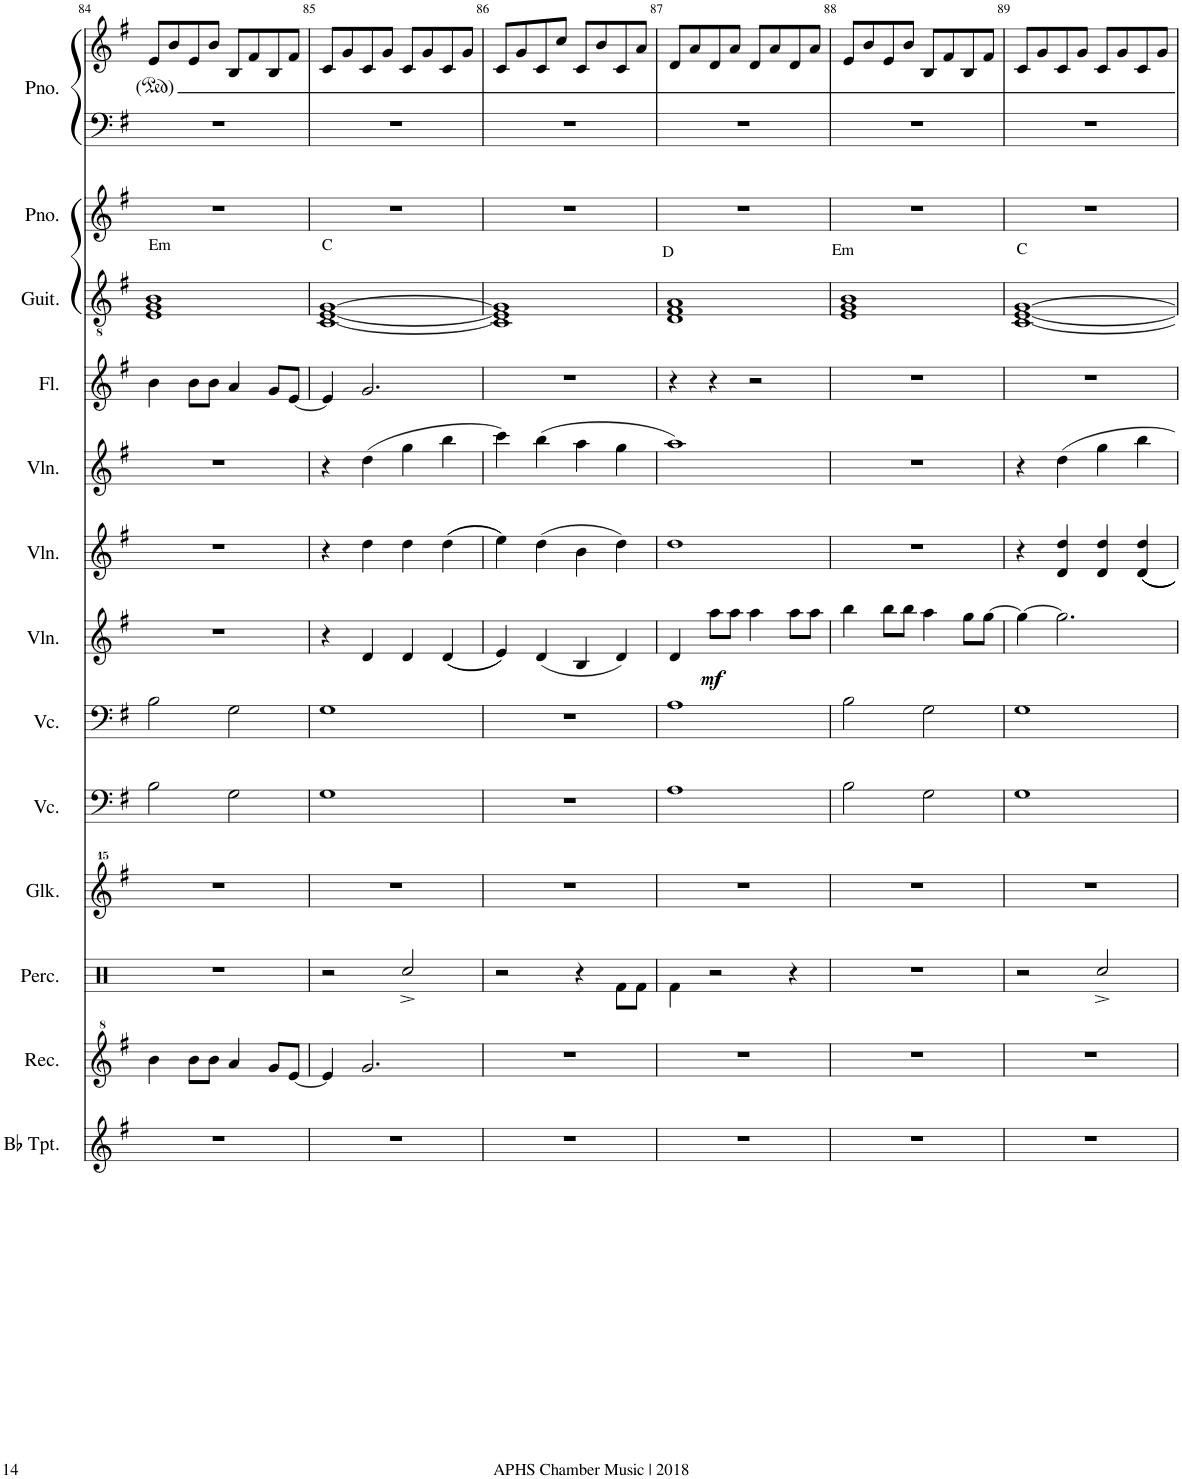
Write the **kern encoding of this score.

**kern	**kern	**kern	**kern	**kern	**kern	**kern	**dynam	**kern	**kern	**kern	**kern	**kern	**kern	**kern
*part13	*part12	*part11	*part10	*part9	*part8	*part7	*part7	*part6	*part5	*part4	*part3	*part2	*part1	*part1
*staff14	*staff13	*staff12	*staff11	*staff10	*staff9	*staff8	*staff8	*staff7	*staff6	*staff5	*staff4	*staff3	*staff2	*staff1
*I"Bb Trumpet	*I"Recorder	*I"Percussion	*I"Glockenspiel	*I"Cello 2	*I"Cello 1	*I"Violin 3	*	*I"Violin 2	*I"Violin 1	*I"Flute	*I"Classical Guitar	*I"Grand Piano	*I"Grand Piano	*
*I'Bb Tpt.	*I'Rec.	*I'Perc.	*I'Glk.	*	*	*I'Vln.	*	*I'Vln.	*I'Vln.	*I'Fl.	*I'Guit.	*I'Pno.	*I'Pno.	*
!!LO:PB:g=z
*clefG2	*clefG^2	*clefX	*clefG^^2	*clefF4	*clefF4	*clefG2	*	*clefG2	*clefG2	*clefG2	*clefGv2	*clefG2	*clefF4	*clefG2
*ITrd1c2	*	*	*	*	*	*	*	*	*	*	*	*	*	*
*k[f#]	*k[f#]	*k[]	*k[f#]	*k[f#]	*k[f#]	*k[f#]	*	*k[f#]	*k[f#]	*k[f#]	*k[f#]	*k[f#]	*k[f#]	*k[f#]
*M2/2	*M2/2	*M2/2	*M2/2	*M2/2	*M2/2	*M2/2	*	*M2/2	*M2/2	*M2/2	*M2/2	*M2/2	*M2/2	*M2/2
*met(c|)	*met(c|)	*met(c|)	*met(c|)	*met(c|)	*met(c|)	*met(c|)	*	*met(c|)	*met(c|)	*met(c|)	*met(c|)	*met(c|)	*met(c|)	*met(c|)
=84	=84	=84	=84	=84	=84	=84	=84	=84	=84	=84	=84	=84	=84	=84
!	!	!	!	!	!	!	!	!	!	!	!LO:TX:a:t=Em	!	!	!
1r	4bb\	1r	1r	2B\	2B\	1r	.	1r	1r	4b\	1E 1G 1B	1r	1r	8e/L
.	.	.	.	.	.	.	.	.	.	.	.	.	.	8b/
.	8bb\L	.	.	.	.	.	.	.	.	8b\L	.	.	.	8e/
.	8bb\J	.	.	.	.	.	.	.	.	8b\J	.	.	.	8b/J
.	4aa/	.	.	2G\	2G\	.	.	.	.	4a/	.	.	.	8B/L
.	.	.	.	.	.	.	.	.	.	.	.	.	.	8f#/
.	8gg/L	.	.	.	.	.	.	.	.	8g/L	.	.	.	8B/
.	[8ee/J	.	.	.	.	.	.	.	.	[8e/J	.	.	.	8f#/J
=85	=85	=85	=85	=85	=85	=85	=85	=85	=85	=85	=85	=85	=85	=85
!	!	!	!	!	!	!	!	!	!	!	!LO:TX:a:t=C	!	!	!
1r	4ee/]	2r	1r	1G	1G	4r	.	4r	4r	4e/]	[1C [1E [1G	1r	1r	8c/L
.	.	.	.	.	.	.	.	.	.	.	.	.	.	8g/
.	2.gg/	.	.	.	.	4d/	.	4dd\	(4dd\	2.g/	.	.	.	8c/
.	.	.	.	.	.	.	.	.	.	.	.	.	.	8g/J
.	.	2Rcc^/	.	.	.	4d/	.	4dd\	4gg\	.	.	.	.	8c/L
.	.	.	.	.	.	.	.	.	.	.	.	.	.	8g/
.	.	.	.	.	.	((4d/	.	((4dd\	4bb\	.	.	.	.	8c/
.	.	.	.	.	.	.	.	.	.	.	.	.	.	8g/J
=86	=86	=86	=86	=86	=86	=86	=86	=86	=86	=86	=86	=86	=86	=86
1r	1r	2r	1r	1r	1r	4e/))	.	4ee\))	4ccc\)	1r	1C] 1E] 1G]	1r	1r	8c/L
.	.	.	.	.	.	.	.	.	.	.	.	.	.	8g/
.	.	.	.	.	.	(4d/	.	(4dd\	(4bb\	.	.	.	.	8c/
.	.	.	.	.	.	.	.	.	.	.	.	.	.	8cc/J
.	.	4r	.	.	.	4B/	.	4b\	4aa\	.	.	.	.	8c/L
.	.	.	.	.	.	.	.	.	.	.	.	.	.	8b/
.	.	8Rf\L	.	.	.	4d/)	.	4dd\)	4gg\	.	.	.	.	8c/
.	.	8Rf\J	.	.	.	.	.	.	.	.	.	.	.	8a/J
=87	=87	=87	=87	=87	=87	=87	=87	=87	=87	=87	=87	=87	=87	=87
!	!	!	!	!	!	!	!	!	!	!	!LO:TX:a:t=D	!	!	!
1r	1r	4Rf\	1r	1A	1A	4d/	.	1dd	1aa)	4r	1D 1F# 1A	1r	1r	8d/L
.	.	.	.	.	.	.	.	.	.	.	.	.	.	8a/
!	!	!	!	!	!	!	!LO:DY:b	!	!	!	!	!	!	!
.	.	2r	.	.	.	8aa\L	mf	.	.	4r	.	.	.	8d/
.	.	.	.	.	.	8aa\J	.	.	.	.	.	.	.	8a/J
.	.	.	.	.	.	4aa\	.	.	.	2r	.	.	.	8d/L
.	.	.	.	.	.	.	.	.	.	.	.	.	.	8a/
.	.	4r	.	.	.	8aa\L	.	.	.	.	.	.	.	8d/
.	.	.	.	.	.	8aa\J	.	.	.	.	.	.	.	8a/J
=88	=88	=88	=88	=88	=88	=88	=88	=88	=88	=88	=88	=88	=88	=88
!	!	!	!	!	!	!	!	!	!	!	!LO:TX:a:t=Em	!	!	!
1r	1r	1r	1r	2B\	2B\	4bb\	.	1r	1r	1r	1E 1G 1B	1r	1r	8e/L
.	.	.	.	.	.	.	.	.	.	.	.	.	.	8b/
.	.	.	.	.	.	8bb\L	.	.	.	.	.	.	.	8e/
.	.	.	.	.	.	8bb\J	.	.	.	.	.	.	.	8b/J
.	.	.	.	2G\	2G\	4aa\	.	.	.	.	.	.	.	8B/L
.	.	.	.	.	.	.	.	.	.	.	.	.	.	8f#/
.	.	.	.	.	.	8gg\L	.	.	.	.	.	.	.	8B/
.	.	.	.	.	.	[8gg\J	.	.	.	.	.	.	.	8f#/J
=89	=89	=89	=89	=89	=89	=89	=89	=89	=89	=89	=89	=89	=89	=89
!	!	!	!	!	!	!	!	!	!	!	!LO:TX:a:t=C	!	!	!
1r	1r	2r	1r	1G	1G	4gg\_	.	4r	4r	1r	[1C [1E [1G	1r	1r	8c/L
.	.	.	.	.	.	.	.	.	.	.	.	.	.	8g/
.	.	.	.	.	.	2.gg\]	.	4d/ 4dd/	4dd\	.	.	.	.	8c/
.	.	.	.	.	.	.	.	.	.	.	.	.	.	8g/J
.	.	2Rcc^/	.	.	.	.	.	4d/ 4dd/	4gg\	.	.	.	.	8c/L
.	.	.	.	.	.	.	.	.	.	.	.	.	.	8g/
.	.	.	.	.	.	.	.	4d/ 4dd/	4bb\	.	.	.	.	8c/
.	.	.	.	.	.	.	.	.	.	.	.	.	.	8g/J
=	=	=	=	=	=	=	=	=	=	=	=	=	=	=
*-	*-	*-	*-	*-	*-	*-	*-	*-	*-	*-	*-	*-	*-	*-
